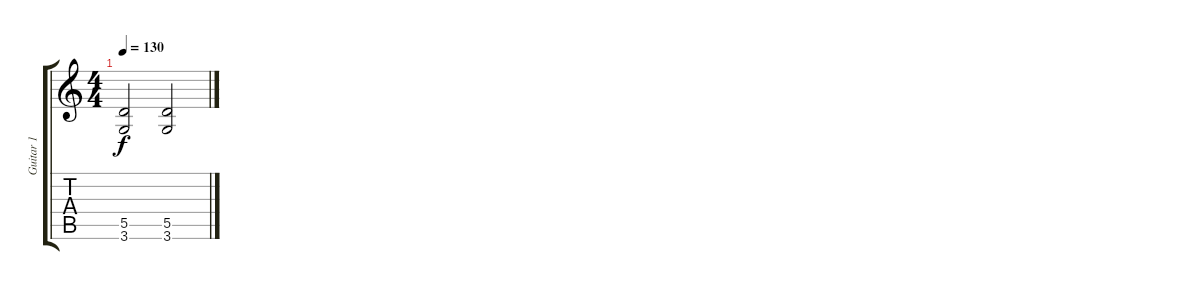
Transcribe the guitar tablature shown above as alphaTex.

\track ("Guitar 1" "Guitar 1") {instrument distortionguitar}
\staff {score tabs}
\tuning (E4 B3 G3 D3 A2 E2) {hide}
\ts (4 4)
\tempo 130
\clef g2
\ks c
(5.5 3.6).2{dy f} (5.5 3.6).2
